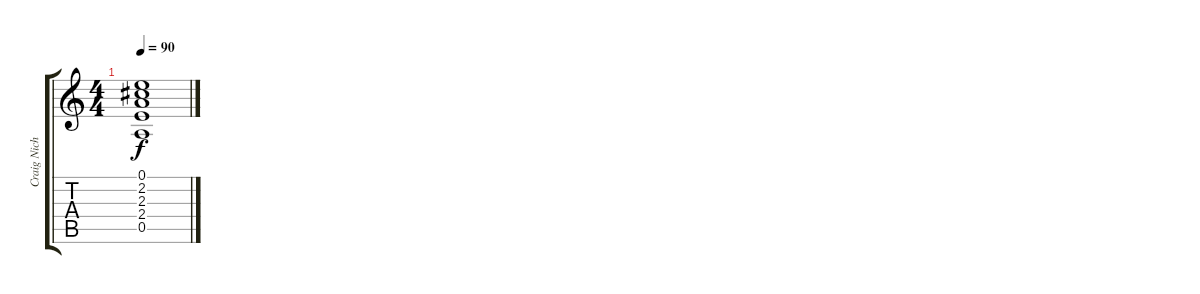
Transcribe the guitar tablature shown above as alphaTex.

\track ("Craig Nicholls - Guitar" "Craig Nich") {instrument distortionguitar}
\staff {score tabs}
\tuning (E4 B3 G3 D3 A2 E2) {hide}
\ts (4 4)
\tempo 90
\clef g2
\ks c
(0.1{t} 2.2{t} 2.3{t} 2.4{t} 0.5{t}).1{dy f}
